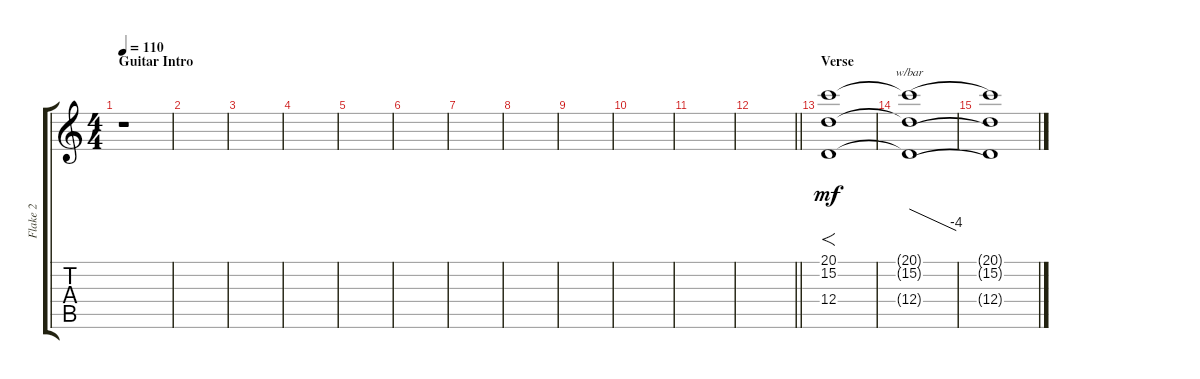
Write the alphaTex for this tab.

\track ("Flake 2" "Flake 2") {instrument pad4choir}
\staff {score tabs}
\tuning (E4 B3 G3 D3 A2 D2) {hide}
\ts (4 4)
\section ("" "Guitar Intro")
\tempo 110
\clef g2
\ks c
r.1{dy pp} |
|
|
|
|
|
|
|
|
|
|
\barLineRight lightlight
|
\section ("" "Verse")
(20.1 15.2 12.4).1{f dy mf instrument synthstrings1} |
(20.1{t} 15.2{t} 12.4{t}).1{tbe (dive default 0 0 60 -16)} |
(20.1{t} 15.2{t} 12.4{t}).1{volume 0}
